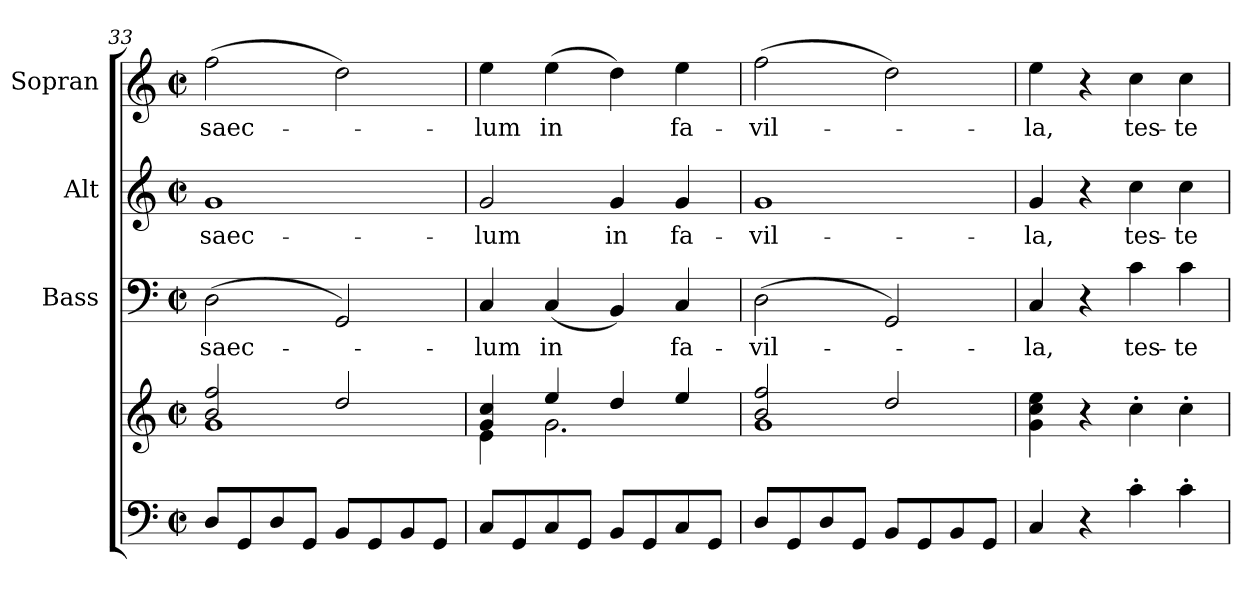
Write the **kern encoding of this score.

**kern	**kern	**kern	**text	**kern	**text	**kern	**text
*part4	*part4	*part3	*part3	*part2	*part2	*part1	*part1
*staff5	*staff4	*staff3	*staff3	*staff2	*staff2	*staff1	*staff1
*	*	*I"Bass	*	*I"Alt	*	*I"Sopran	*
*	*	*I'B.	*	*I'A.	*	*I'S.	*
*clefF4	*clefG2	*clefF4	*	*clefG2	*	*clefG2	*
*k[]	*k[]	*k[]	*	*k[]	*	*k[]	*
*C:	*C:	*C:	*	*C:	*	*C:	*
*M2/2	*M2/2	*M2/2	*	*M2/2	*	*M2/2	*
*met(c|)	*met(c|)	*met(c|)	*	*met(c|)	*	*met(c|)	*
=33	=33	=33	=33	=33	=33	=33	=33
*	*^	*	*	*	*	*	*
!	!	!	!	!LO:LY:b	!	!LO:LY:b	!	!LO:LY:b
8D/L	2b/ 2ff/	1g	(>2D\	saec-	1g	saec-	(>2ff\	saec-
8GG/	.	.	.	.	.	.	.	.
8D/	.	.	.	.	.	.	.	.
8GG/J	.	.	.	.	.	.	.	.
8BB/L	2dd/	.	2GG/)	.	.	.	2dd\)	.
8GG/	.	.	.	.	.	.	.	.
8BB/	.	.	.	.	.	.	.	.
8GG/J	.	.	.	.	.	.	.	.
!!LO:LB:g=z
=34	=34	=34	=34	=34	=34	=34	=34	=34
!	!	!	!	!LO:LY:b	!	!LO:LY:b	!	!LO:LY:b
8C/L	4g/ 4cc/	4e\	4C/	-lum	2g/	-lum	4ee\	-lum
8GG/	.	.	.	.	.	.	.	.
!	!	!	!	!LO:LY:b	!	!	!	!LO:LY:b
8C/	4ee/	2.g\	(<4C/	in	.	.	(>4ee\	in
8GG/J	.	.	.	.	.	.	.	.
!	!	!	!	!	!	!LO:LY:b	!	!
8BB/L	4dd/	.	4BB/)	.	4g/	in	4dd\)	.
8GG/	.	.	.	.	.	.	.	.
!	!	!	!	!LO:LY:b	!	!LO:LY:b	!	!LO:LY:b
8C/	4ee/	.	4C/	fa-	4g/	fa-	4ee\	fa-
8GG/J	.	.	.	.	.	.	.	.
=35	=35	=35	=35	=35	=35	=35	=35	=35
!	!	!	!	!LO:LY:b	!	!LO:LY:b	!	!LO:LY:b
8D/L	2b/ 2ff/	1g	(>2D\	-vil-	1g	-vil-	(>2ff\	-vil-
8GG/	.	.	.	.	.	.	.	.
8D/	.	.	.	.	.	.	.	.
8GG/J	.	.	.	.	.	.	.	.
8BB/L	2dd/	.	2GG/)	.	.	.	2dd\)	.
8GG/	.	.	.	.	.	.	.	.
8BB/	.	.	.	.	.	.	.	.
8GG/J	.	.	.	.	.	.	.	.
*	*v	*v	*	*	*	*	*	*
=36	=36	=36	=36	=36	=36	=36	=36
!	!	!	!LO:LY:b	!	!LO:LY:b	!	!LO:LY:b
4C/	4g\ 4cc\ 4ee\	4C/	-la,	4g/	-la,	4ee\	-la,
4r	4r	4r	.	4r	.	4r	.
!	!	!	!LO:LY:b	!	!LO:LY:b	!	!LO:LY:b
4c'>\	4cc'>\	4c\	tes-	4cc\	tes-	4cc\	tes-
!	!	!	!LO:LY:b	!	!LO:LY:b	!	!LO:LY:b
4c'>\	4cc'>\	4c\	-te	4cc\	-te	4cc\	-te
=	=	=	=	=	=	=	=
*-	*-	*-	*-	*-	*-	*-	*-
